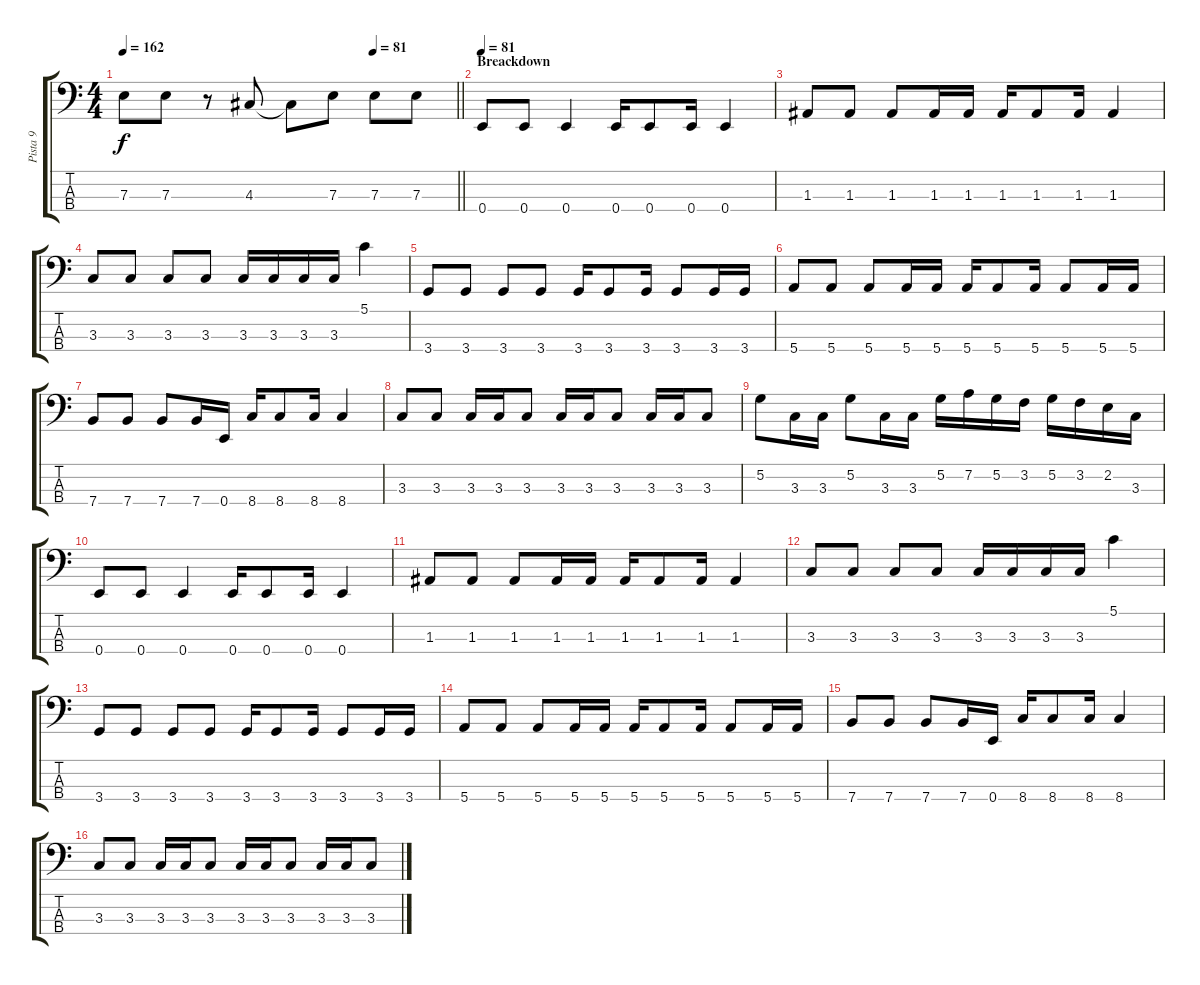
\track ("Pista 9" "Pista 9") {instrument electricbasspick}
\staff {score tabs}
\tuning (G2 D2 A1 E1) {hide}
\ts (4 4)
\tempo 162
\tempo (81 0.75)
\clef f4
\barLineRight lightlight
\ks c
7.3{t}.8{dy f} 7.3.8 r.8 4.3.8 4.3{t}.8 7.3.8 7.3.8 7.3.8 |
\section ("" "Breackdown")
\tempo 81
0.4.8 0.4.8 0.4.4 0.4.16 0.4.8 0.4.16 0.4.4 |
1.3.8 1.3.8 1.3.8 1.3.16 1.3.16 1.3.16 1.3.8 1.3.16 1.3.4 |
3.3.8 3.3.8 3.3.8 3.3.8 3.3.16 3.3.16 3.3.16 3.3.16 5.1.4 |
3.4.8 3.4.8 3.4.8 3.4.8 3.4.16 3.4.8 3.4.16 3.4.8 3.4.16 3.4.16 |
5.4.8 5.4.8 5.4.8 5.4.16 5.4.16 5.4.16 5.4.8 5.4.16 5.4.8 5.4.16 5.4.16 |
7.4.8 7.4.8 7.4.8 7.4.16 0.4.16 8.4.16 8.4.8 8.4.16 8.4.4 |
3.3.8 3.3.8 3.3.16 3.3.16 3.3.8 3.3.16 3.3.16 3.3.8 3.3.16 3.3.16 3.3.8 |
5.2.8 3.3.16 3.3.16 5.2.8 3.3.16 3.3.16 5.2.16 7.2.16 5.2.16 3.2.16 5.2.16 3.2.16 2.2.16 3.3.16 |
0.4.8 0.4.8 0.4.4 0.4.16 0.4.8 0.4.16 0.4.4 |
1.3.8 1.3.8 1.3.8 1.3.16 1.3.16 1.3.16 1.3.8 1.3.16 1.3.4 |
3.3.8 3.3.8 3.3.8 3.3.8 3.3.16 3.3.16 3.3.16 3.3.16 5.1.4 |
3.4.8 3.4.8 3.4.8 3.4.8 3.4.16 3.4.8 3.4.16 3.4.8 3.4.16 3.4.16 |
5.4.8 5.4.8 5.4.8 5.4.16 5.4.16 5.4.16 5.4.8 5.4.16 5.4.8 5.4.16 5.4.16 |
7.4.8 7.4.8 7.4.8 7.4.16 0.4.16 8.4.16 8.4.8 8.4.16 8.4.4 |
3.3.8 3.3.8 3.3.16 3.3.16 3.3.8 3.3.16 3.3.16 3.3.8 3.3.16 3.3.16 3.3.8
